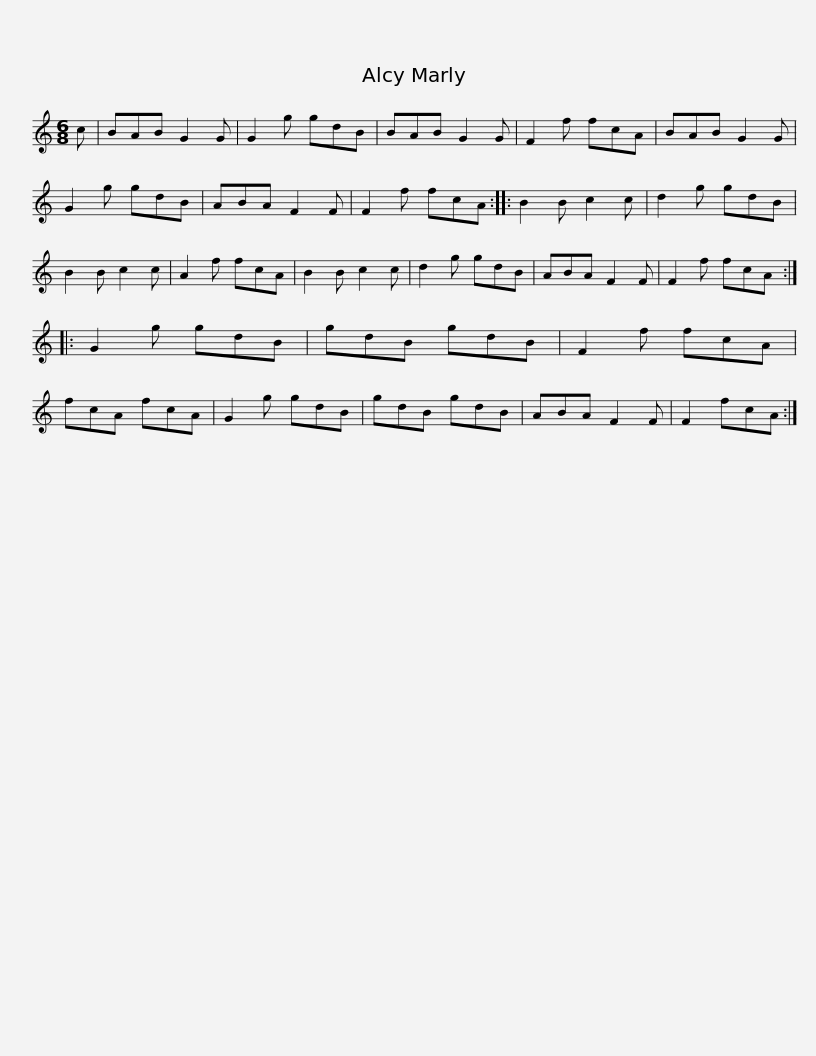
X:1
L:1/8
M:6/8
I:linebreak $
K:C
V:1 treble
V:1
 c | BAB G2 G | G2 g gdB | BAB G2 G | F2 f fcA | %5
 BAB G2 G | G2 g gdB | ABA F2 F | F2 f fcA ::$ B2 B c2 c | %10
 d2 g gdB | B2 B c2 c | A2 f fcA | B2 B c2 c | d2 g gdB | %15
 ABA F2 F | F2 f fcA :: G2 g gdB |$ gdB gdB | F2 f fcA | %20
 fcA fcA | G2 g gdB | gdB gdB | ABA F2 F | F2 fcA :| %25
